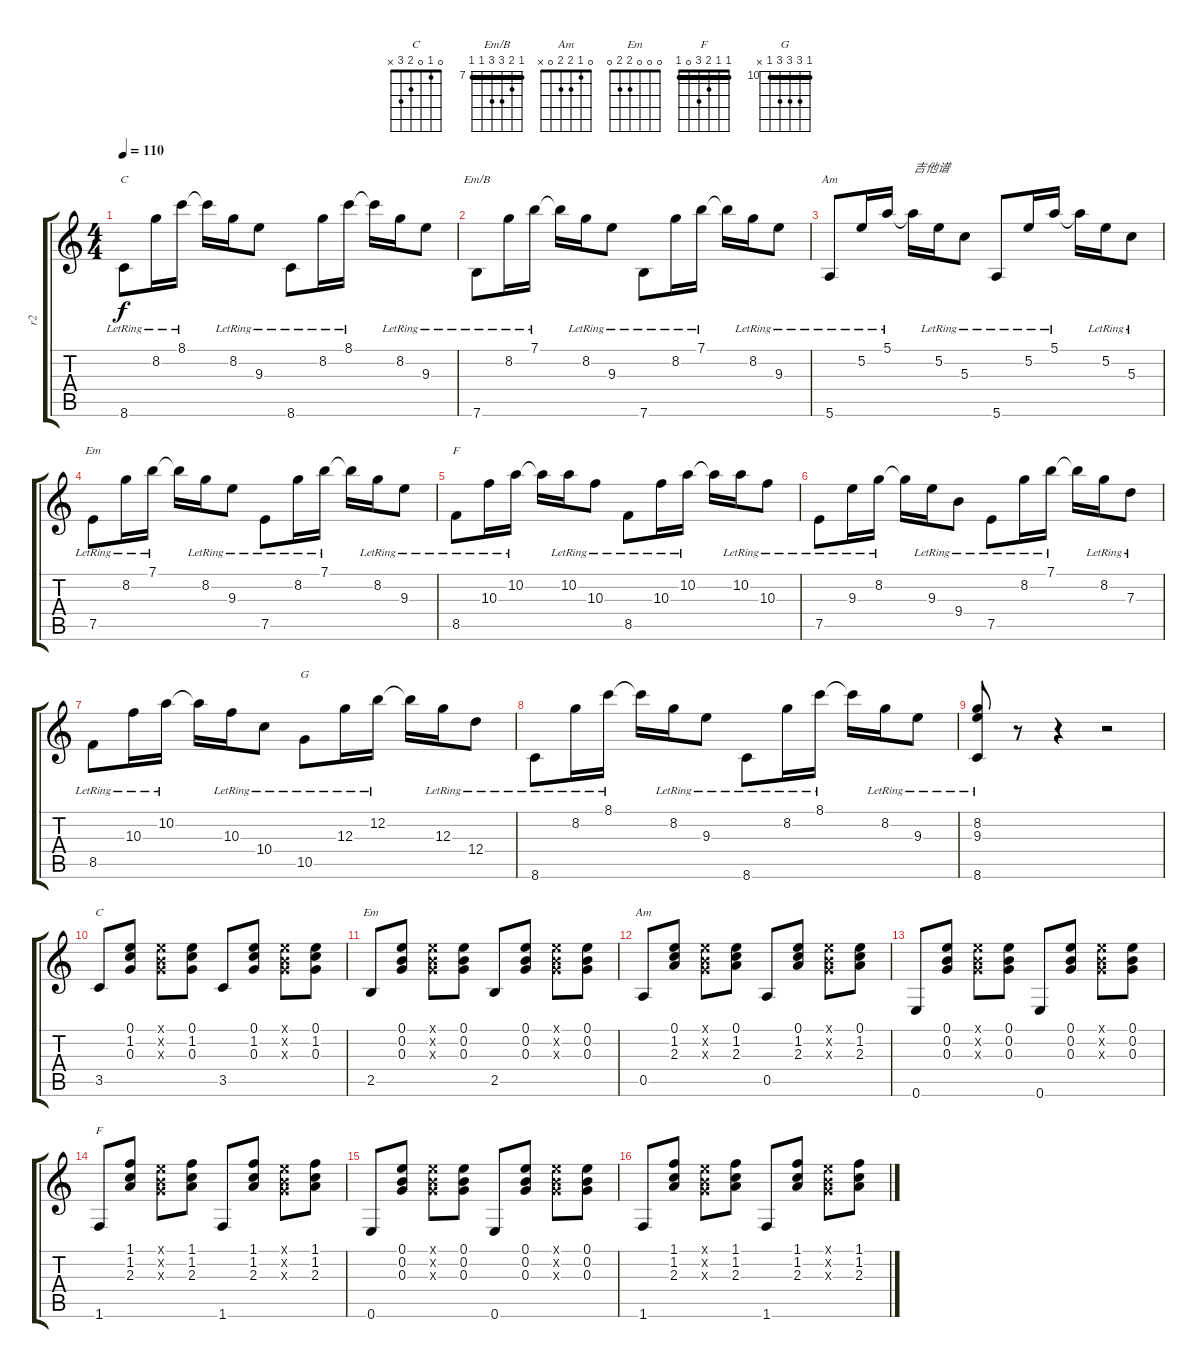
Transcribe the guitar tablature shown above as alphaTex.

\track ("r2" "r2") {instrument acousticguitarsteel}
\staff {score tabs}
\tuning (E4 B3 G3 D3 A2 E2) {hide}
\chord ("C" 8 8 9 10 10 8) {firstfret 8 barre 8}
\chord ("Em/B" 7 8 9 9 7 7) {firstfret 7 barre 7}
\chord ("Am" 5 5 5 7 7 5) {firstfret 5 barre 5}
\chord ("Em" 7 8 9 9 7 x) {firstfret 7 barre 7}
\chord ("F" 8 10 10 10 8 x) {firstfret 8 barre 8}
\chord ("G" 10 12 12 12 10 x) {firstfret 10 barre 10}
\chord ("C" 0 1 0 2 3 x)
\chord ("Em" 0 0 0 2 2 0)
\chord ("Am" 0 1 2 2 0 x)
\chord ("F" 1 1 2 3 0 1) {barre 1}
\ts (4 4)
\tempo 110
\clef g2
\ks c
8.6{lr}.8{ch "C" dy f} 8.2{lr}.16 8.1{lr}.16 8.1{t}.16 8.2{lr}.16 9.3{lr}.8 8.6{lr}.8 8.2{lr}.16 8.1{lr}.16 8.1{t}.16 8.2{lr}.16 9.3{lr}.8 |
7.6{lr}.8{ch "Em/B"} 8.2{lr}.16 7.1{lr}.16 7.1{t}.16 8.2{lr}.16 9.3{lr}.8 7.6{lr}.8 8.2{lr}.16 7.1{lr}.16 7.1{t}.16 8.2{lr}.16 9.3{lr}.8 |
5.6{lr}.8{ch "Am"} 5.2{lr}.16 5.1{lr}.16 5.1{t}.16{txt "吉他谱"} 5.2{lr}.16 5.3{lr}.8 5.6{lr}.8 5.2{lr}.16 5.1{lr}.16 5.1{t}.16 5.2{lr}.16 5.3{lr}.8 |
7.5{lr}.8{ch "Em"} 8.2{lr}.16 7.1{lr}.16 7.1{t}.16 8.2{lr}.16 9.3{lr}.8 7.5{lr}.8 8.2{lr}.16 7.1{lr}.16 7.1{t}.16 8.2{lr}.16 9.3{lr}.8 |
8.5{lr}.8{ch "F"} 10.3{lr}.16 10.2{lr}.16 10.2{t}.16 10.2{lr}.16 10.3{lr}.8 8.5{lr}.8 10.3{lr}.16 10.2{lr}.16 10.2{t}.16 10.2{lr}.16 10.3{lr}.8 |
7.5{lr}.8 9.3{lr}.16 8.2{lr}.16 8.2{t}.16 9.3{lr}.16 9.4{lr}.8 7.5{lr}.8 8.2{lr}.16 7.1{lr}.16 7.1{t}.16 8.2{lr}.16 7.3{lr}.8 |
8.5{lr}.8 10.3{lr}.16 10.2{lr}.16 10.2{t}.16 10.3{lr}.16 10.4{lr}.8 10.5{lr}.8{ch "G"} 12.3{lr}.16 12.2{lr}.16 12.2{t}.16 12.3{lr}.16 12.4{lr}.8 |
8.6{lr}.8 8.2{lr}.16 8.1{lr}.16 8.1{t}.16 8.2{lr}.16 9.3{lr}.8 8.6{lr}.8 8.2{lr}.16 8.1{lr}.16 8.1{t}.16 8.2{lr}.16 9.3{lr}.8 |
(8.2{lr} 9.3{lr} 8.6{lr}).8 r.8 r.4 r.2 |
3.5.8{ch "C"} (0.1 1.2 0.3).8 (0.1{x} 0.2{x} 0.3{x}).8 (0.1 1.2 0.3).8 3.5.8 (0.1 1.2 0.3).8 (0.1{x} 0.2{x} 0.3{x}).8 (0.1 1.2 0.3).8 |
2.5.8{ch "Em"} (0.1 0.2 0.3).8 (0.1{x} 0.2{x} 0.3{x}).8 (0.1 0.2 0.3).8 2.5.8 (0.1 0.2 0.3).8 (0.1{x} 0.2{x} 0.3{x}).8 (0.1 0.2 0.3).8 |
0.5.8{ch "Am"} (0.1 1.2 2.3).8 (0.1{x} 0.2{x} 0.3{x}).8 (0.1 1.2 2.3).8 0.5.8 (0.1 1.2 2.3).8 (0.1{x} 0.2{x} 0.3{x}).8 (0.1 1.2 2.3).8 |
0.6.8 (0.1 0.2 0.3).8 (0.1{x} 0.2{x} 0.3{x}).8 (0.1 0.2 0.3).8 0.6.8 (0.1 0.2 0.3).8 (0.1{x} 0.2{x} 0.3{x}).8 (0.1 0.2 0.3).8 |
1.6.8{ch "F"} (1.1 1.2 2.3).8 (0.1{x} 0.2{x} 0.3{x}).8 (1.1 1.2 2.3).8 1.6.8 (1.1 1.2 2.3).8 (0.1{x} 0.2{x} 0.3{x}).8 (1.1 1.2 2.3).8 |
0.6.8 (0.1 0.2 0.3).8 (0.1{x} 0.2{x} 0.3{x}).8 (0.1 0.2 0.3).8 0.6.8 (0.1 0.2 0.3).8 (0.1{x} 0.2{x} 0.3{x}).8 (0.1 0.2 0.3).8 |
1.6.8 (1.1 1.2 2.3).8 (0.1{x} 0.2{x} 0.3{x}).8 (1.1 1.2 2.3).8 1.6.8 (1.1 1.2 2.3).8 (0.1{x} 0.2{x} 0.3{x}).8 (1.1 1.2 2.3).8
